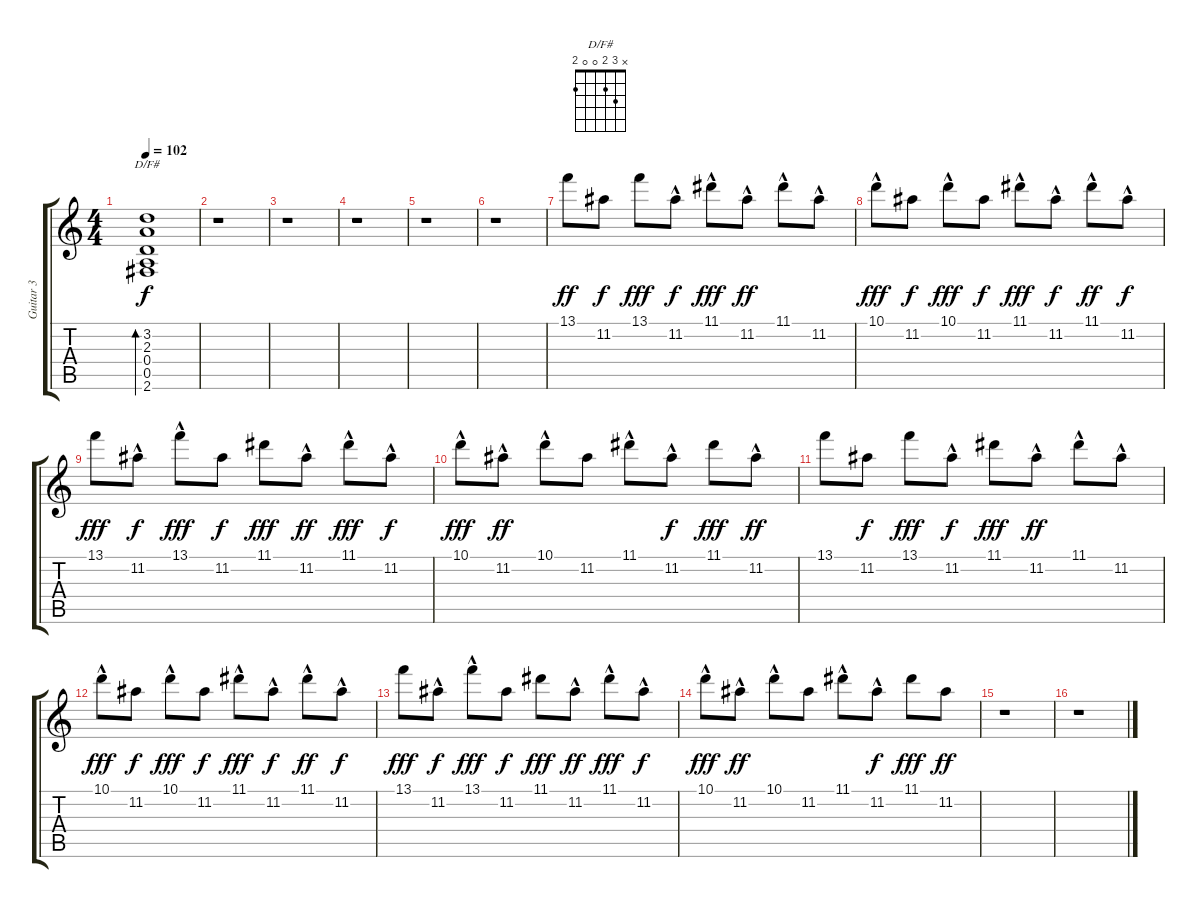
\track ("Guitar 3" "Guitar 3") {instrument electricguitarclean}
\staff {score tabs}
\tuning (E4 B3 G3 D3 A2 E2) {hide}
\chord ("D/F#" x 3 2 0 0 2)
\ts (4 4)
\tempo 102
\clef g2
\ks c
(3.2 2.3 0.4 0.5 2.6).1{bd 240 ch "D/F#" dy f} |
r.1 |
r.1 |
r.1 |
r.1 |
r.1 |
13.1.8{dy ff} 11.2.8{dy f} 13.1.8{dy fff} 11.2{hac}.8{dy f} 11.1{hac}.8{dy fff} 11.2{hac}.8{dy ff} 11.1{hac}.8 11.2{hac}.8 |
10.1{hac}.8{dy fff} 11.2.8{dy f} 10.1{hac}.8{dy fff} 11.2.8{dy f} 11.1{hac}.8{dy fff} 11.2{hac}.8{dy f} 11.1{hac}.8{dy ff} 11.2{hac}.8{dy f} |
13.1.8{dy fff} 11.2{hac}.8{dy f} 13.1{hac}.8{dy fff} 11.2.8{dy f} 11.1.8{dy fff} 11.2{hac}.8{dy ff} 11.1{hac}.8{dy fff} 11.2{hac}.8{dy f} |
10.1{hac}.8{dy fff} 11.2{hac}.8{dy ff} 10.1{hac}.8 11.2.8 11.1{hac}.8 11.2{hac}.8{dy f} 11.1.8{dy fff} 11.2{hac}.8{dy ff} |
13.1.8 11.2.8{dy f} 13.1.8{dy fff} 11.2{hac}.8{dy f} 11.1.8{dy fff} 11.2{hac}.8{dy ff} 11.1{hac}.8 11.2{hac}.8 |
10.1{hac}.8{dy fff} 11.2.8{dy f} 10.1{hac}.8{dy fff} 11.2.8{dy f} 11.1{hac}.8{dy fff} 11.2{hac}.8{dy f} 11.1{hac}.8{dy ff} 11.2{hac}.8{dy f} |
13.1.8{dy fff} 11.2{hac}.8{dy f} 13.1{hac}.8{dy fff} 11.2.8{dy f} 11.1.8{dy fff} 11.2{hac}.8{dy ff} 11.1{hac}.8{dy fff} 11.2{hac}.8{dy f} |
10.1{hac}.8{dy fff} 11.2{hac}.8{dy ff} 10.1{hac}.8 11.2.8 11.1{hac}.8 11.2{hac}.8{dy f} 11.1.8{dy fff} 11.2.8{dy ff} |
r.1 |
r.1
